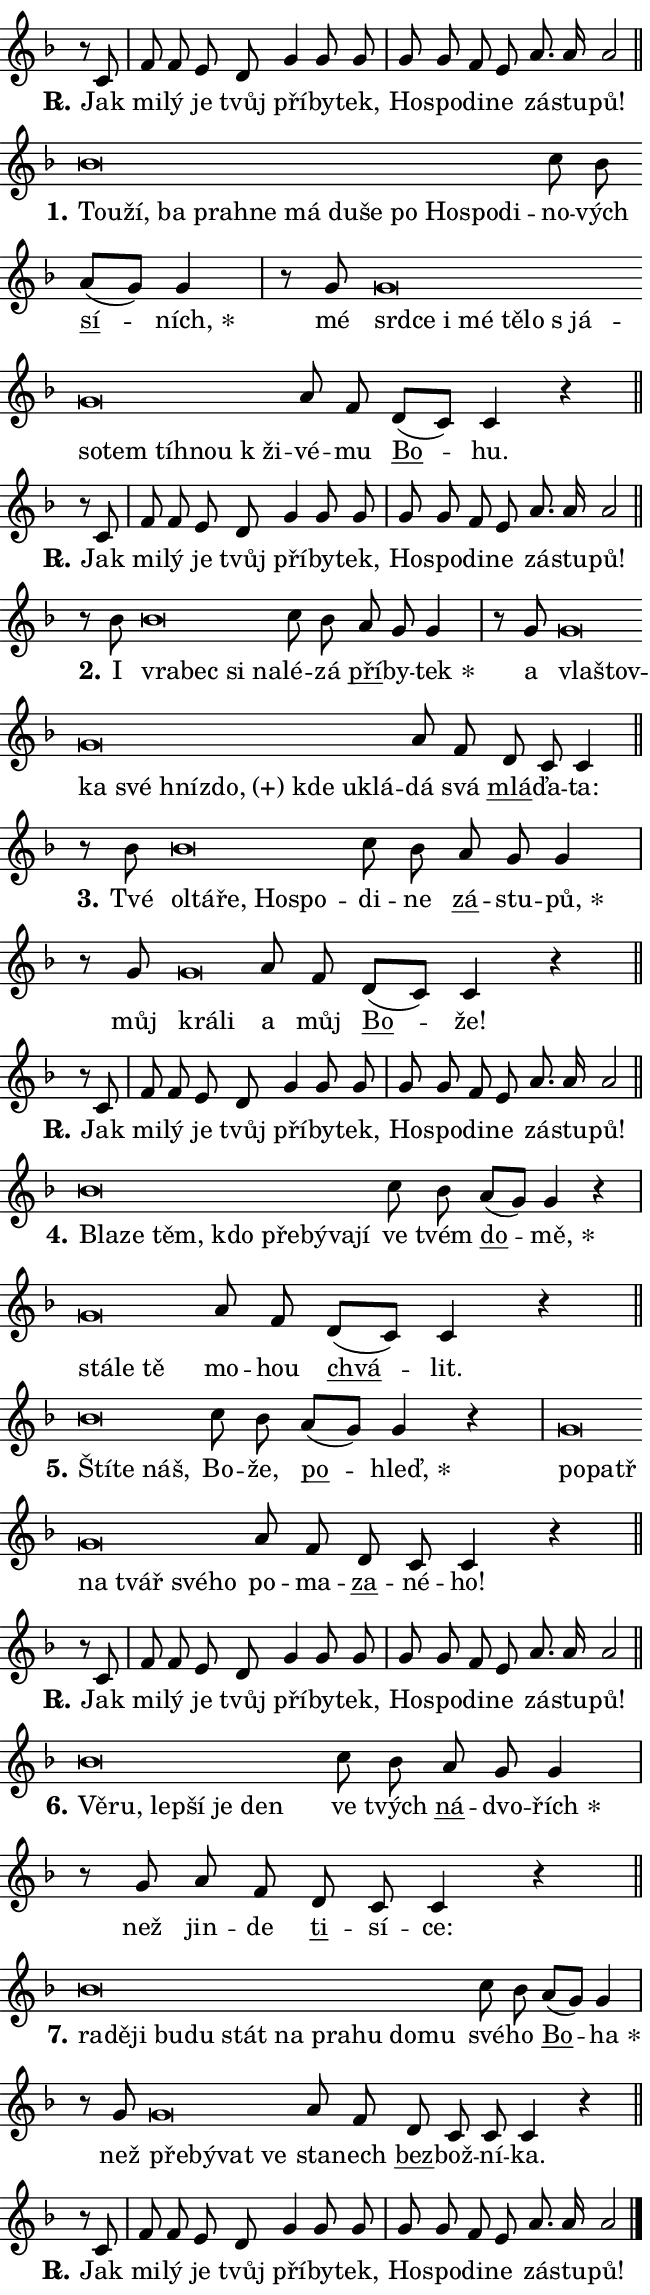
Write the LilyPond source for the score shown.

\version "2.24.0"
\header { tagline = "" }
\paper {
  indent = 0\cm
  top-margin = 0\cm
  right-margin = 0.13\cm % to fit lyric hyphens
  bottom-margin = 0\cm
  left-margin = 0\cm
  paper-width = 11\cm
  page-breaking = #ly:one-page-breaking
  system-system-spacing.basic-distance = #11
  score-system-spacing.basic-distance = #11
  ragged-last = ##f
}


%% Author: Thomas Morley
%% https://lists.gnu.org/archive/html/lilypond-user/2020-05/msg00002.html
#(define (line-position grob)
"Returns position of @var[grob} in current system:
   @code{'start}, if at first time-step
   @code{'end}, if at last time-step
   @code{'middle} otherwise
"
  (let* ((col (ly:item-get-column grob))
         (ln (ly:grob-object col 'left-neighbor))
         (rn (ly:grob-object col 'right-neighbor))
         (col-to-check-left (if (ly:grob? ln) ln col))
         (col-to-check-right (if (ly:grob? rn) rn col))
         (break-dir-left
           (and
             (ly:grob-property col-to-check-left 'non-musical #f)
             (ly:item-break-dir col-to-check-left)))
         (break-dir-right
           (and
             (ly:grob-property col-to-check-right 'non-musical #f)
             (ly:item-break-dir col-to-check-right))))
        (cond ((eqv? 1 break-dir-left) 'start)
              ((eqv? -1 break-dir-right) 'end)
              (else 'middle))))

#(define (tranparent-at-line-position vctor)
  (lambda (grob)
  "Relying on @code{line-position} select the relevant enry from @var{vctor}.
Used to determine transparency,"
    (case (line-position grob)
      ((end) (not (vector-ref vctor 0)))
      ((middle) (not (vector-ref vctor 1)))
      ((start) (not (vector-ref vctor 2))))))

noteHeadBreakVisibility =
#(define-music-function (break-visibility)(vector?)
"Makes @code{NoteHead}s transparent relying on @var{break-visibility}"
#{
  \override NoteHead.transparent =
    #(tranparent-at-line-position break-visibility)
#})

#(define delete-ledgers-for-transparent-note-heads
  (lambda (grob)
    "Reads whether a @code{NoteHead} is transparent.
If so this @code{NoteHead} is removed from @code{'note-heads} from
@var{grob}, which is supposed to be @code{LedgerLineSpanner}.
As a result ledgers are not printed for this @code{NoteHead}"
    (let* ((nhds-array (ly:grob-object grob 'note-heads))
           (nhds-list
             (if (ly:grob-array? nhds-array)
                 (ly:grob-array->list nhds-array)
                 '()))
           ;; Relies on the transparent-property being done before
           ;; Staff.LedgerLineSpanner.after-line-breaking is executed.
           ;; This is fragile ...
           (to-keep
             (remove
               (lambda (nhd)
                 (ly:grob-property nhd 'transparent #f))
               nhds-list)))
      ;; TODO find a better method to iterate over grob-arrays, similiar
      ;; to filter/remove etc for lists
      ;; For now rebuilt from scratch
      (set! (ly:grob-object grob 'note-heads)  '())
      (for-each
        (lambda (nhd)
          (ly:pointer-group-interface::add-grob grob 'note-heads nhd))
        to-keep))))

squashNotes = {
  \override NoteHead.X-extent = #'(-0.2 . 0.2)
  \override NoteHead.Y-extent = #'(-0.75 . 0)
  \override NoteHead.stencil =
    #(lambda (grob)
       (let ((pos (ly:grob-property grob 'staff-position)))
         (begin
           (if (< pos -7) (display "ERROR: Lower brevis then expected\n") (display ""))
           (if (<= pos -6) ly:text-interface::print ly:note-head::print))))
}
unSquashNotes = {
  \revert NoteHead.X-extent
  \revert NoteHead.Y-extent
  \revert NoteHead.stencil
}

hideNotes = \noteHeadBreakVisibility #begin-of-line-visible
unHideNotes = \noteHeadBreakVisibility #all-visible

% work-around for resetting accidentals
% https://lilypond.org/doc/v2.23/Documentation/notation/displaying-rhythms#unmetered-music
cadenzaMeasure = {
  \cadenzaOff
  \partial 1024 s1024
  \cadenzaOn
}

#(define-markup-command (accent layout props text) (markup?)
  "Underline accented syllable"
  (interpret-markup layout props
    #{\markup \override #'(offset . 4.3) \underline { #text }#}))

responsum = \markup \concat {
  "R" \hspace #-1.05 \path #0.1 #'((moveto 0 0.07) (lineto 0.9 0.8)) \hspace #0.05 "."
}

spaceSize = #0.6828661417322834 % exact space size for TeX Gyre Schola

\layout {
  \context {
    \Staff
    \remove "Time_signature_engraver"
    \override LedgerLineSpanner.after-line-breaking = #delete-ledgers-for-transparent-note-heads
  }
  \context {
    \Lyrics {
      \override LyricSpace.minimum-distance = \spaceSize
      \override LyricText.font-name = #"TeX Gyre Schola"
      \override LyricText.font-size = 1
      \override StanzaNumber.font-name = #"TeX Gyre Schola Bold"
      \override StanzaNumber.font-size = 1
    }
  }
  \context {
    \Score 
    \override NoteHead.text =
      #(lambda (grob) 
        (let ((pos (ly:grob-property grob 'staff-position)))
          #{\markup {
            \combine
              \halign #-0.55 \raise #(if (= pos -6) 0 0.5) \override #'(thickness . 2) \draw-line #'(3.2 . 0)
              \musicglyph "noteheads.sM1"
          }#}))
  }
}

% magnetic-lyrics.ily
%
%   written by
%     Jean Abou Samra <jean@abou-samra.fr>
%     Werner Lemberg <wl@gnu.org>
%
%   adapted by
%     Jiri Hon <jiri.hon@gmail.com>
%
% Version 2022-Apr-15

% https://www.mail-archive.com/lilypond-user@gnu.org/msg149350.html

#(define (Left_hyphen_pointer_engraver context)
   "Collect syllable-hyphen-syllable occurrences in lyrics and store
them in properties.  This engraver only looks to the left.  For
example, if the lyrics input is @code{foo -- bar}, it does the
following.

@itemize @bullet
@item
Set the @code{text} property of the @code{LyricHyphen} grob between
@q{foo} and @q{bar} to @code{foo}.

@item
Set the @code{left-hyphen} property of the @code{LyricText} grob with
text @q{foo} to the @code{LyricHyphen} grob between @q{foo} and
@q{bar}.
@end itemize

Use this auxiliary engraver in combination with the
@code{lyric-@/text::@/apply-@/magnetic-@/offset!} hook."
   (let ((hyphen #f)
         (text #f))
     (make-engraver
      (acknowledgers
       ((lyric-syllable-interface engraver grob source-engraver)
        (set! text grob)))
      (end-acknowledgers
       ((lyric-hyphen-interface engraver grob source-engraver)
        ;(when (not (grob::has-interface grob 'lyric-space-interface))
          (set! hyphen grob)));)
      ((stop-translation-timestep engraver)
       (when (and text hyphen)
         (ly:grob-set-object! text 'left-hyphen hyphen))
       (set! text #f)
       (set! hyphen #f)))))

#(define (lyric-text::apply-magnetic-offset! grob)
   "If the space between two syllables is less than the value in
property @code{LyricText@/.details@/.squash-threshold}, move the right
syllable to the left so that it gets concatenated with the left
syllable.

Use this function as a hook for
@code{LyricText@/.after-@/line-@/breaking} if the
@code{Left_@/hyphen_@/pointer_@/engraver} is active."
   (let ((hyphen (ly:grob-object grob 'left-hyphen #f)))
     (when hyphen
       (let ((left-text (ly:spanner-bound hyphen LEFT)))
         (when (grob::has-interface left-text 'lyric-syllable-interface)
           (let* ((common (ly:grob-common-refpoint grob left-text X))
                  (this-x-ext (ly:grob-extent grob common X))
                  (left-x-ext
                   (begin
                     ;; Trigger magnetism for left-text.
                     (ly:grob-property left-text 'after-line-breaking)
                     (ly:grob-extent left-text common X)))
                  ;; `delta` is the gap width between two syllables.
                  (delta (- (interval-start this-x-ext)
                            (interval-end left-x-ext)))
                  (details (ly:grob-property grob 'details))
                  (threshold (assoc-get 'squash-threshold details 0.2)))
             (when (< delta threshold)
               (let* (;; We have to manipulate the input text so that
                      ;; ligatures crossing syllable boundaries are not
                      ;; disabled.  For languages based on the Latin
                      ;; script this is essentially a beautification.
                      ;; However, for non-Western scripts it can be a
                      ;; necessity.
                      (lt (ly:grob-property left-text 'text))
                      (rt (ly:grob-property grob 'text))
                      (is-space (grob::has-interface hyphen 'lyric-space-interface))
                      (space (if is-space " " ""))
                      (extra-delta (if is-space spaceSize 0))
                      ;; Append new syllable.
                      (ltrt-space (if (and (string? lt) (string? rt))
                                (string-append lt space rt)
                                (make-concat-markup (list lt space rt))))
                      ;; Right-align `ltrt` to the right side.
                      (ltrt-space-markup (grob-interpret-markup
                               grob
                               (make-translate-markup
                                (cons (interval-length this-x-ext) 0)
                                (make-right-align-markup ltrt-space)))))
                 (begin
                   ;; Don't print `left-text`.
                   (ly:grob-set-property! left-text 'stencil #f)
                   ;; Set text and stencil (which holds all collected
                   ;; syllables so far) and shift it to the left.
                   (ly:grob-set-property! grob 'text ltrt-space)
                   (ly:grob-set-property! grob 'stencil ltrt-space-markup)
                   (ly:grob-translate-axis! grob (- (- delta extra-delta)) X))))))))))


#(define (lyric-hyphen::displace-bounds-first grob)
   ;; Make very sure this callback isn't triggered too early.
   (let ((left (ly:spanner-bound grob LEFT))
         (right (ly:spanner-bound grob RIGHT)))
     (ly:grob-property left 'after-line-breaking)
     (ly:grob-property right 'after-line-breaking)
     (ly:lyric-hyphen::print grob)))

squashThreshold = #0.4

\layout {
  \context {
    \Lyrics
    \consists #Left_hyphen_pointer_engraver
    \override LyricText.after-line-breaking =
      #lyric-text::apply-magnetic-offset!
    \override LyricHyphen.stencil = #lyric-hyphen::displace-bounds-first
    \override LyricText.details.squash-threshold = \squashThreshold
    \override LyricHyphen.minimum-distance = 0
    \override LyricHyphen.minimum-length = \squashThreshold
  }
}

squashText = \override LyricText.details.squash-threshold = 9999
unSquashText = \override LyricText.details.squash-threshold = \squashThreshold

leftText = \override LyricText.self-alignment-X = #LEFT
unLeftText = \revert LyricText.self-alignment-X

starOffset = #(lambda (grob) 
                (let ((x_offset (ly:self-alignment-interface::aligned-on-x-parent grob)))
                  (if (= x_offset 0) 0 (+ x_offset 1.2))))

star = #(define-music-function (syllable)(string?)
"Append star separator at the end of a syllable"
#{
  \once \override LyricText.X-offset = #starOffset
  \lyricmode { \markup {
    #syllable
    \override #'((font-name . "TeX Gyre Schola Bold")) \hspace #0.2 \lower #0.65 \larger "*"
  } }
#})

starAccent = #(define-music-function (syllable)(string?)
"Append star separator at the end of a syllable and make accent"
#{
  \once \override LyricText.X-offset = #starOffset
  \lyricmode { \markup {
    \accent #syllable
    \override #'((font-name . "TeX Gyre Schola Bold")) \hspace #0.2 \lower #0.65 \larger "*"
  } }
#})

breath = #(define-music-function (syllable)(string?)
"Append breathing indicator at the end of a syllable"
#{
  \lyricmode { \markup { #syllable "+" } }
#})

optionalBreath = #(define-music-function (syllable)(string?)
"Append optional breathing indicator at the end of a syllable"
#{
  \lyricmode { \markup { #syllable "(+)" } }
#})


\score {
    <<
        \new Voice = "melody" { \cadenzaOn \key f \major \relative { r8 c' \cadenzaMeasure \bar "|" f f e d \bar "" g4 g8 g \cadenzaMeasure \bar "|" g g f e \bar "" a8. a16 a2 \cadenzaMeasure \bar "||" \break } }
        \new Lyrics \lyricsto "melody" { \lyricmode { \set stanza = \responsum
Jak mi -- lý je tvůj pří -- by -- tek, Ho -- spo -- di -- ne zá -- stu -- pů! } }
    >>
    \layout {}
}

\score {
    <<
        \new Voice = "melody" { \cadenzaOn \key f \major \relative { \squashNotes bes'\breve*1/16 \hideNotes \breve*1/16 \bar "" \breve*1/16 \bar "" \breve*1/16 \bar "" \breve*1/16 \bar "" \breve*1/16 \bar "" \breve*1/16 \bar "" \breve*1/16 \bar "" \breve*1/16 \bar "" \breve*1/16 \bar "" \breve*1/16 \breve*1/16 \bar "" \unHideNotes \unSquashNotes c8 bes \bar "" a[( g)] g4 \cadenzaMeasure \bar "|" r8 g8 \squashNotes g\breve*1/16 \hideNotes \breve*1/16 \bar "" \breve*1/16 \bar "" \breve*1/16 \bar "" \breve*1/16 \bar "" \breve*1/16 \bar "" \breve*1/16 \bar "" \breve*1/16 \bar "" \breve*1/16 \bar "" \breve*1/16 \bar "" \breve*1/16 \breve*1/16 \bar "" \unHideNotes \unSquashNotes a8 f \bar "" d[( c)] c4 r \cadenzaMeasure \bar "||" \break } }
        \new Lyrics \lyricsto "melody" { \lyricmode { \set stanza = "1."
\leftText Tou -- \squashText ží, ba pra -- hne má du -- še po Ho -- spo -- di -- \unLeftText \unSquashText no -- vých \markup \accent sí -- \star ních, mé \leftText srd -- \squashText ce i mé tě -- lo "s já" -- so -- tem tíh -- nou "k ži" -- \unLeftText \unSquashText vé -- mu \markup \accent Bo -- hu. } }
    >>
    \layout {}
}

\score {
    <<
        \new Voice = "melody" { \cadenzaOn \key f \major \relative { r8 c' \cadenzaMeasure \bar "|" f f e d \bar "" g4 g8 g \cadenzaMeasure \bar "|" g g f e \bar "" a8. a16 a2 \cadenzaMeasure \bar "||" \break } }
        \new Lyrics \lyricsto "melody" { \lyricmode { \set stanza = \responsum
Jak mi -- lý je tvůj pří -- by -- tek, Ho -- spo -- di -- ne zá -- stu -- pů! } }
    >>
    \layout {}
}

\score {
    <<
        \new Voice = "melody" { \cadenzaOn \key f \major \relative { r8 bes'8 \squashNotes bes\breve*1/16 \hideNotes \breve*1/16 \bar "" \breve*1/16 \breve*1/16 \bar "" \unHideNotes \unSquashNotes c8 bes \bar "" a g g4 \cadenzaMeasure \bar "|" r8 g8 \squashNotes g\breve*1/16 \hideNotes \breve*1/16 \bar "" \breve*1/16 \bar "" \breve*1/16 \bar "" \breve*1/16 \bar "" \breve*1/16 \bar "" \breve*1/16 \bar "" \breve*1/16 \breve*1/16 \bar "" \unHideNotes \unSquashNotes a8 f \bar "" d c c4 \cadenzaMeasure \bar "||" \break } }
        \new Lyrics \lyricsto "melody" { \lyricmode { \set stanza = "2."
I \leftText vra -- \squashText bec si na -- \unLeftText \unSquashText lé -- zá \markup \accent pří -- by -- \star tek a \leftText vla -- \squashText štov -- ka své hníz -- \optionalBreath do, kde u -- klá -- \unLeftText \unSquashText dá svá \markup \accent mlá -- ďa -- ta: } }
    >>
    \layout {}
}

\score {
    <<
        \new Voice = "melody" { \cadenzaOn \key f \major \relative { r8 bes'8 \squashNotes bes\breve*1/16 \hideNotes \breve*1/16 \bar "" \breve*1/16 \bar "" \breve*1/16 \breve*1/16 \bar "" \unHideNotes \unSquashNotes c8 bes \bar "" a g g4 \cadenzaMeasure \bar "|" r8 g8 \squashNotes g\breve*1/16 \hideNotes \breve*1/16 \bar "" \unHideNotes \unSquashNotes a8 f \bar "" d[( c)] c4 r \cadenzaMeasure \bar "||" \break } }
        \new Lyrics \lyricsto "melody" { \lyricmode { \set stanza = "3."
Tvé \leftText ol -- \squashText tá -- ře, Ho -- spo -- \unLeftText \unSquashText di -- ne \markup \accent zá -- stu -- \star pů, můj \leftText krá -- \squashText li \unLeftText \unSquashText a můj \markup \accent Bo -- že! } }
    >>
    \layout {}
}

\score {
    <<
        \new Voice = "melody" { \cadenzaOn \key f \major \relative { r8 c' \cadenzaMeasure \bar "|" f f e d \bar "" g4 g8 g \cadenzaMeasure \bar "|" g g f e \bar "" a8. a16 a2 \cadenzaMeasure \bar "||" \break } }
        \new Lyrics \lyricsto "melody" { \lyricmode { \set stanza = \responsum
Jak mi -- lý je tvůj pří -- by -- tek, Ho -- spo -- di -- ne zá -- stu -- pů! } }
    >>
    \layout {}
}

\score {
    <<
        \new Voice = "melody" { \cadenzaOn \key f \major \relative { \squashNotes bes'\breve*1/16 \hideNotes \breve*1/16 \bar "" \breve*1/16 \bar "" \breve*1/16 \bar "" \breve*1/16 \bar "" \breve*1/16 \bar "" \breve*1/16 \breve*1/16 \bar "" \unHideNotes \unSquashNotes c8 bes \bar "" a[( g)] g4 r \cadenzaMeasure \bar "|" \squashNotes g\breve*1/16 \hideNotes \breve*1/16 \breve*1/16 \bar "" \unHideNotes \unSquashNotes a8 f \bar "" d[( c)] c4 r \cadenzaMeasure \bar "||" \break } }
        \new Lyrics \lyricsto "melody" { \lyricmode { \set stanza = "4."
\leftText Bla -- \squashText ze těm, kdo pře -- bý -- va -- jí \unLeftText \unSquashText ve tvém \markup \accent do -- \star mě, \leftText stá -- \squashText le tě \unLeftText \unSquashText mo -- hou \markup \accent chvá -- lit. } }
    >>
    \layout {}
}

\score {
    <<
        \new Voice = "melody" { \cadenzaOn \key f \major \relative { \squashNotes bes'\breve*1/16 \hideNotes \breve*1/16 \breve*1/16 \bar "" \unHideNotes \unSquashNotes c8 bes \bar "" a[( g)] g4 r \cadenzaMeasure \bar "|" \squashNotes g\breve*1/16 \hideNotes \breve*1/16 \bar "" \breve*1/16 \bar "" \breve*1/16 \bar "" \breve*1/16 \breve*1/16 \bar "" \unHideNotes \unSquashNotes a8 f \bar "" d c c4 r \cadenzaMeasure \bar "||" \break } }
        \new Lyrics \lyricsto "melody" { \lyricmode { \set stanza = "5."
\leftText Ští -- \squashText te náš, \unLeftText \unSquashText Bo -- že, \markup \accent po -- \star hleď, \leftText po -- \squashText patř na tvář své -- ho \unLeftText \unSquashText po -- ma -- \markup \accent za -- né -- ho! } }
    >>
    \layout {}
}

\score {
    <<
        \new Voice = "melody" { \cadenzaOn \key f \major \relative { r8 c' \cadenzaMeasure \bar "|" f f e d \bar "" g4 g8 g \cadenzaMeasure \bar "|" g g f e \bar "" a8. a16 a2 \cadenzaMeasure \bar "||" \break } }
        \new Lyrics \lyricsto "melody" { \lyricmode { \set stanza = \responsum
Jak mi -- lý je tvůj pří -- by -- tek, Ho -- spo -- di -- ne zá -- stu -- pů! } }
    >>
    \layout {}
}

\score {
    <<
        \new Voice = "melody" { \cadenzaOn \key f \major \relative { \squashNotes bes'\breve*1/16 \hideNotes \breve*1/16 \bar "" \breve*1/16 \bar "" \breve*1/16 \bar "" \breve*1/16 \breve*1/16 \bar "" \unHideNotes \unSquashNotes c8 bes \bar "" a g g4 \cadenzaMeasure \bar "|" r8 g8 a8 f \bar "" d c c4 r \cadenzaMeasure \bar "||" \break } }
        \new Lyrics \lyricsto "melody" { \lyricmode { \set stanza = "6."
\leftText Vě -- \squashText ru, lep -- ší je den \unLeftText \unSquashText ve tvých \markup \accent ná -- dvo -- \star řích než jin -- de \markup \accent ti -- sí -- ce: } }
    >>
    \layout {}
}

\score {
    <<
        \new Voice = "melody" { \cadenzaOn \key f \major \relative { \squashNotes bes'\breve*1/16 \hideNotes \breve*1/16 \bar "" \breve*1/16 \bar "" \breve*1/16 \bar "" \breve*1/16 \bar "" \breve*1/16 \bar "" \breve*1/16 \bar "" \breve*1/16 \bar "" \breve*1/16 \bar "" \breve*1/16 \breve*1/16 \bar "" \unHideNotes \unSquashNotes c8 bes \bar "" a[( g)] g4 \cadenzaMeasure \bar "|" r8 g8 \squashNotes g\breve*1/16 \hideNotes \breve*1/16 \bar "" \breve*1/16 \breve*1/16 \bar "" \unHideNotes \unSquashNotes a8 f \bar "" d c c c4 r \cadenzaMeasure \bar "||" \break } }
        \new Lyrics \lyricsto "melody" { \lyricmode { \set stanza = "7."
\leftText ra -- \squashText dě -- ji bu -- du stát na pra -- hu do -- mu \unLeftText \unSquashText své -- ho \markup \accent Bo -- \star ha než \leftText pře -- \squashText bý -- vat ve \unLeftText \unSquashText sta -- nech \markup \accent bez -- bož -- ní -- ka. } }
    >>
    \layout {}
}

\score {
    <<
        \new Voice = "melody" { \cadenzaOn \key f \major \relative { r8 c' \cadenzaMeasure \bar "|" f f e d \bar "" g4 g8 g \cadenzaMeasure \bar "|" g g f e \bar "" a8. a16 a2 \cadenzaMeasure \bar "||" \break } \bar "|." }
        \new Lyrics \lyricsto "melody" { \lyricmode { \set stanza = \responsum
Jak mi -- lý je tvůj pří -- by -- tek, Ho -- spo -- di -- ne zá -- stu -- pů! } }
    >>
    \layout {}
}
